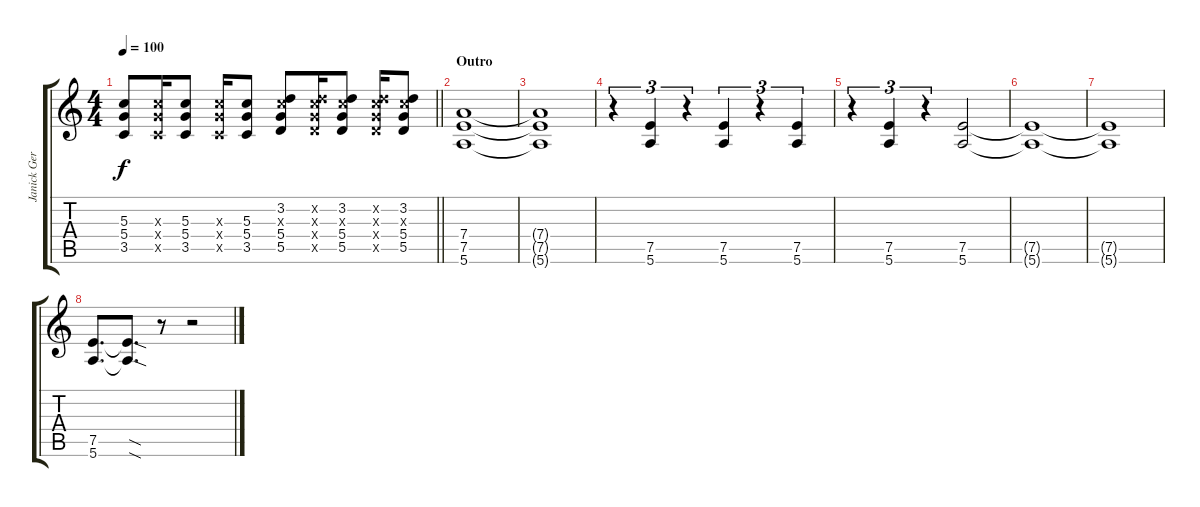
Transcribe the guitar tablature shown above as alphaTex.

\track ("Janick Gers" "Janick Ger") {instrument distortionguitar}
\staff {score tabs}
\tuning (E4 B3 G3 D3 A2 E2) {hide}
\ts (4 4)
\tempo 100
\clef g2
\barLineRight lightlight
\ks c
(5.3 5.4 3.5).8{dy f} (5.3{x} 5.4{x} 3.5{x}).16 (5.3 5.4 3.5).8 (5.3{x} 5.4{x} 3.5{x}).16 (5.3 5.4 3.5).8 (3.2 5.3{x} 5.4 5.5).8 (3.2{x} 5.3{x} 5.4{x} 5.5{x}).16 (3.2 5.3{x} 5.4 5.5).8 (3.2{x} 5.3{x} 5.4{x} 5.5{x}).16 (3.2 5.3{x} 5.4 5.5).8 |
\section ("" "Outro")
(7.4 7.5 5.6).1 |
(7.4{t} 7.5{t} 5.6{t}).1 |
r.4{tu (3 2)} (7.5 5.6).4{tu (3 2)} r.4{tu (3 2)} (7.5 5.6).4{tu (3 2)} r.4{tu (3 2)} (7.5 5.6).4{tu (3 2)} |
r.4{tu (3 2)} (7.5 5.6).4{tu (3 2)} r.4{tu (3 2)} (7.5 5.6).2 |
(7.5{t} 5.6{t}).1{volume 6} |
(7.5{t} 5.6{t}).1 |
(7.5 5.6).8{d volume 11} (7.5{sod t} 5.6{sod t}).8{d} r.8 r.2
